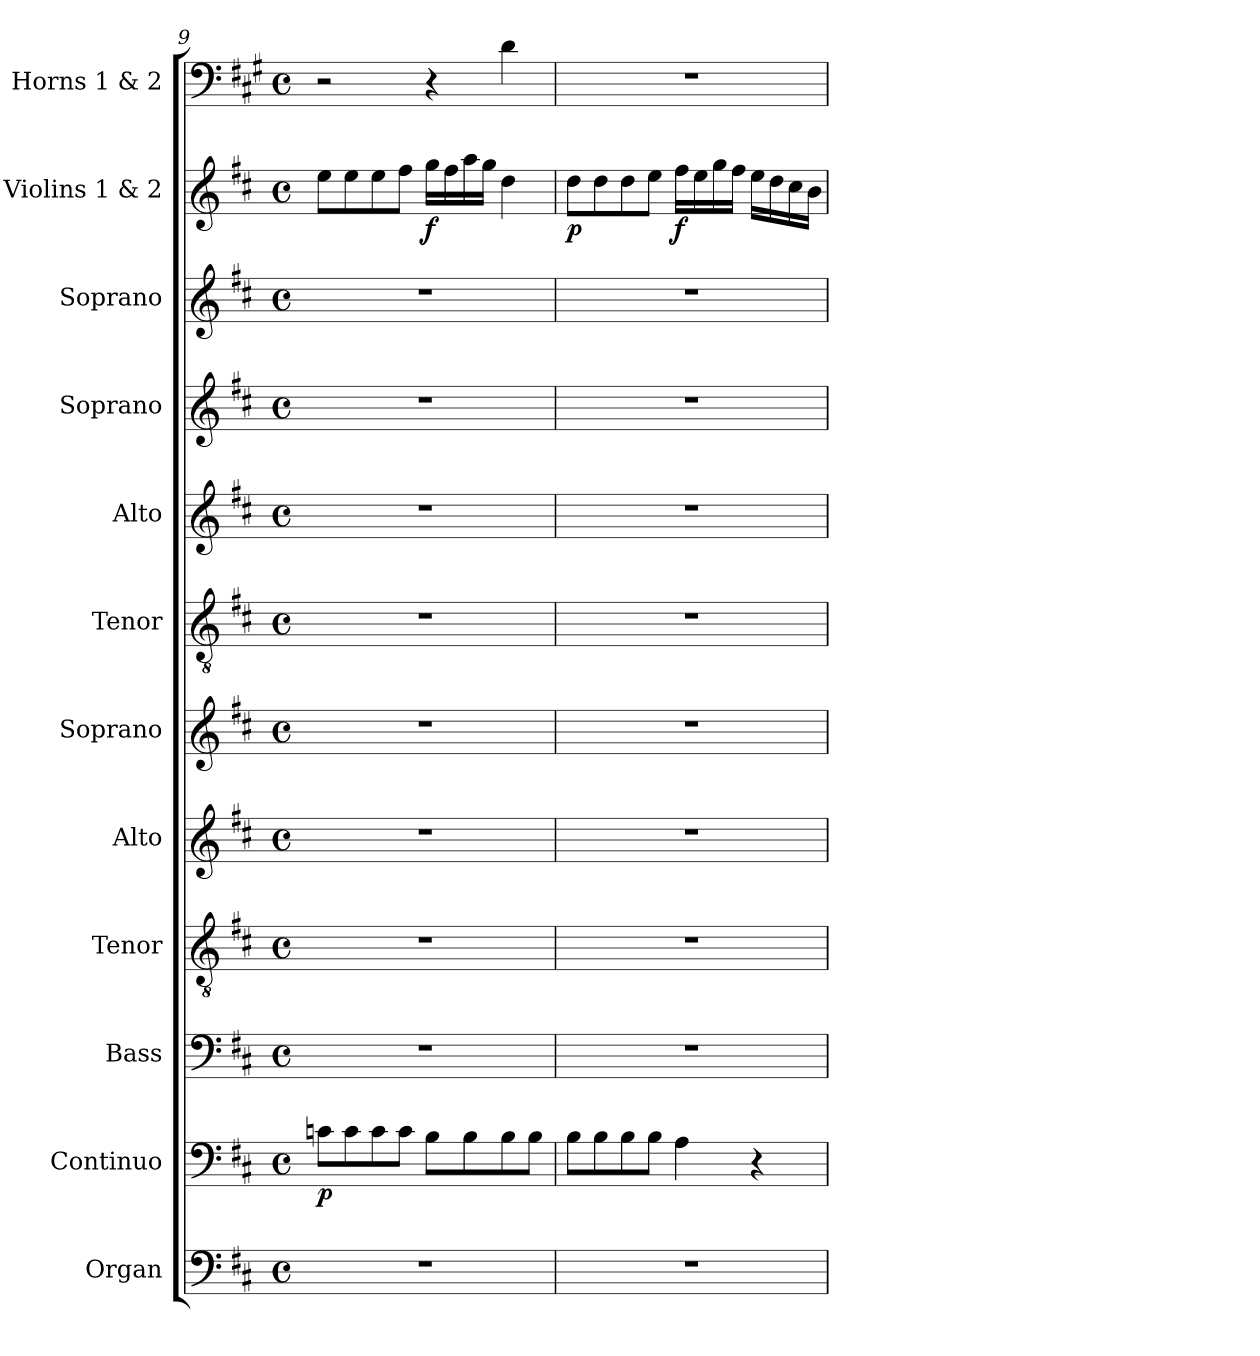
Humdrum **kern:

**kern	**kern	**dynam	**kern	**kern	**kern	**kern	**kern	**kern	**kern	**kern	**kern	**dynam	**kern
*part12	*part11	*part11	*part10	*part9	*part8	*part7	*part6	*part5	*part4	*part3	*part2	*part2	*part1
*staff12	*staff11	*staff11	*staff10	*staff9	*staff8	*staff7	*staff6	*staff5	*staff4	*staff3	*staff2	*staff2	*staff1
*I"Organ	*I"Continuo	*	*I"Bass	*I"Tenor	*I"Alto	*I"Soprano	*I"Tenor	*I"Alto	*I"Soprano	*I"Soprano	*I"Violins 1 & 2	*	*I"Horns 1 & 2
*I'Org.	*I'Cont.	*	*I'B.	*I'T.	*I'A.	*I'S.	*I'T.	*I'A.	*I'S.	*I'S.	*I'Vlns	*	*I'Hns.
*clefF4	*clefF4	*	*clefF4	*clefGv2	*clefG2	*clefG2	*clefGv2	*clefG2	*clefG2	*clefG2	*clefG2	*	*clefF4
*	*	*	*	*ITrd7c12	*	*	*ITrd7c12	*	*	*	*	*	*ITrd4c7
*k[f#c#]	*k[f#c#]	*	*k[f#c#]	*k[f#c#]	*k[f#c#]	*k[f#c#]	*k[f#c#]	*k[f#c#]	*k[f#c#]	*k[f#c#]	*k[f#c#]	*	*k[f#c#]
*D:	*D:	*	*D:	*D:	*D:	*D:	*D:	*D:	*D:	*D:	*D:	*	*D:
*M4/4	*M4/4	*	*M4/4	*M4/4	*M4/4	*M4/4	*M4/4	*M4/4	*M4/4	*M4/4	*M4/4	*	*M4/4
*met(c)	*met(c)	*	*met(c)	*met(c)	*met(c)	*met(c)	*met(c)	*met(c)	*met(c)	*met(c)	*met(c)	*	*met(c)
=9	=9	=9	=9	=9	=9	=9	=9	=9	=9	=9	=9	=9	=9
1r	8cni\L	p	1r	1r	1r	1r	1r	1r	1r	1r	8eei\L	.	2r
.	8ci\	.	.	.	.	.	.	.	.	.	8eei\	.	.
.	8ci\	.	.	.	.	.	.	.	.	.	8eei\	.	.
.	8ci\J	.	.	.	.	.	.	.	.	.	8ff#i\J	.	.
.	8Bi\L	.	.	.	.	.	.	.	.	.	16ggi\LL	f	4r
.	.	.	.	.	.	.	.	.	.	.	16ff#i\	.	.
.	8Bi\	.	.	.	.	.	.	.	.	.	16aai\	.	.
.	.	.	.	.	.	.	.	.	.	.	16ggi\JJ	.	.
.	8Bi\	.	.	.	.	.	.	.	.	.	4ddi\	.	4Gi\
.	8Bi\J	.	.	.	.	.	.	.	.	.	.	.	.
=10	=10	=10	=10	=10	=10	=10	=10	=10	=10	=10	=10	=10	=10
1r	8Bi\L	.	1r	1r	1r	1r	1r	1r	1r	1r	8ddi\L	p	1r
.	8Bi\	.	.	.	.	.	.	.	.	.	8ddi\	.	.
.	8Bi\	.	.	.	.	.	.	.	.	.	8ddi\	.	.
.	8Bi\J	.	.	.	.	.	.	.	.	.	8eei\J	.	.
.	4Ai\	.	.	.	.	.	.	.	.	.	16ff#i\LL	f	.
.	.	.	.	.	.	.	.	.	.	.	16eei\	.	.
.	.	.	.	.	.	.	.	.	.	.	16ggi\	.	.
.	.	.	.	.	.	.	.	.	.	.	16ff#i\JJ	.	.
.	4r	.	.	.	.	.	.	.	.	.	16eei\LL	.	.
.	.	.	.	.	.	.	.	.	.	.	16ddi\	.	.
.	.	.	.	.	.	.	.	.	.	.	16cc#i\	.	.
.	.	.	.	.	.	.	.	.	.	.	16bi\JJ	.	.
=	=	=	=	=	=	=	=	=	=	=	=	=	=
*-	*-	*-	*-	*-	*-	*-	*-	*-	*-	*-	*-	*-	*-
